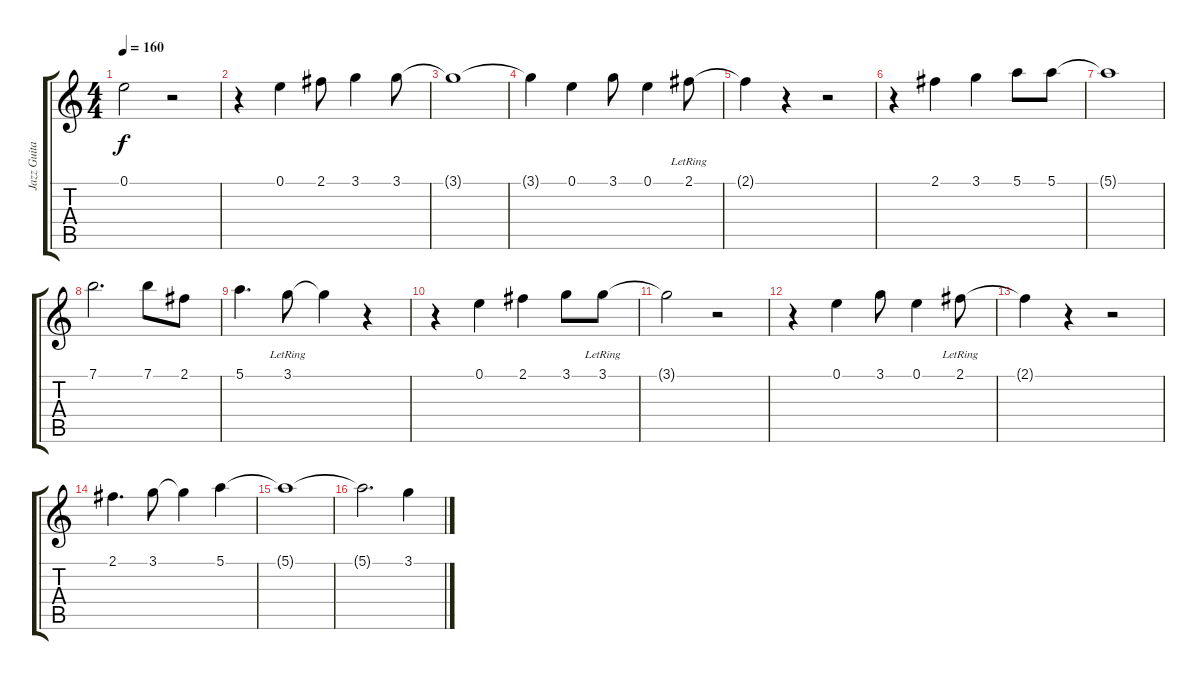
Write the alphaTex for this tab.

\track ("Jazz Guitar" "Jazz Guita") {instrument electricguitarjazz}
\staff {score tabs}
\tuning (E4 B3 G3 D3 A2 E2) {hide}
\ts (4 4)
\tempo 160
\clef g2
\ks c
0.1{t}.2{dy f} r.2 |
r.4 0.1.4 2.1.8 3.1.4 3.1.8 |
3.1{t}.1 |
3.1{t}.4 0.1.4 3.1.8 0.1.4 2.1{lr}.8 |
2.1{t}.4 r.4 r.2 |
r.4 2.1.4 3.1.4 5.1.8 5.1.8 |
5.1{t}.1 |
7.1.2{d} 7.1.8 2.1.8 |
5.1.4{d} 3.1{lr}.8 3.1{t}.4 r.4 |
r.4 0.1.4 2.1.4 3.1.8 3.1{lr}.8 |
3.1{t}.2 r.2 |
r.4 0.1.4 3.1.8 0.1.4 2.1{lr}.8 |
2.1{t}.4 r.4 r.2 |
2.1.4{d} 3.1.8 3.1{t}.4 5.1.4 |
5.1{t}.1 |
5.1{t}.2{d} 3.1.4
